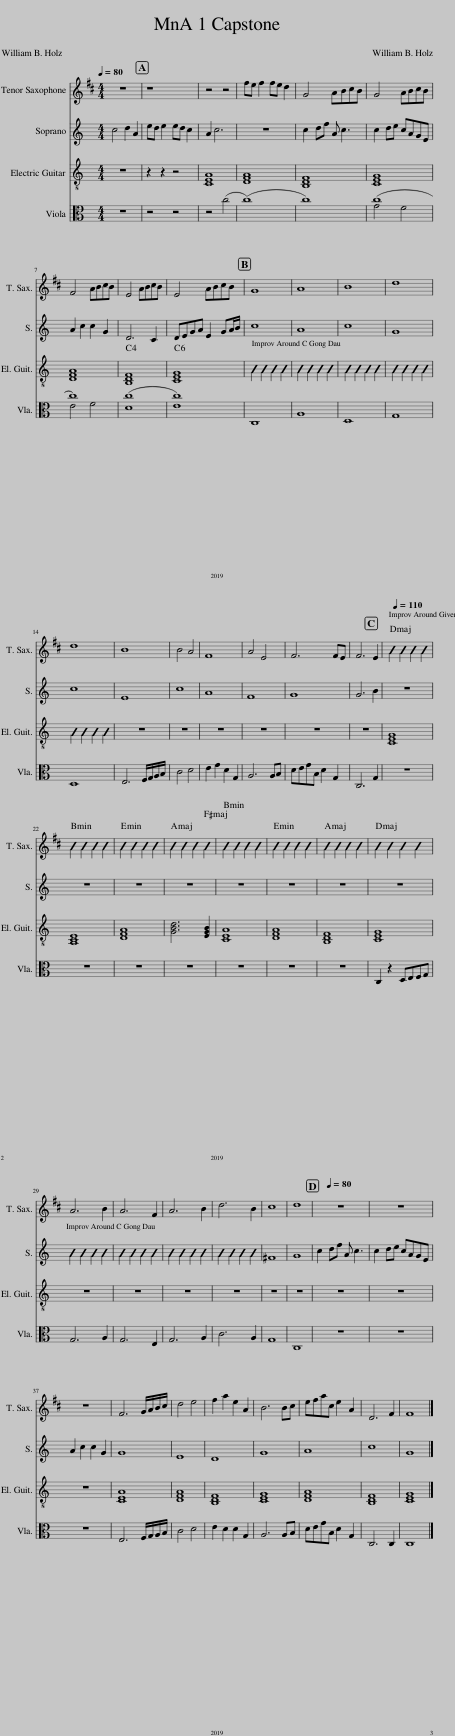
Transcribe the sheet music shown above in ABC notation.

X:1
%%score 1 2 3 ( 4 5 )
L:1/8
Q:1/4=80
M:4/4
I:linebreak $
K:C
V:1 treble transpose=-14
V:2 treble
V:3 treble-8
V:4 alto
V:5 alto
V:1
[K:D] z8 | z8 | z4 z4 | fe f2 fe d2 | G4 ABcB | %5
 G4 ABcB |$ F4 ABcB | E4 ABcB | E4 ABcB | G8 | %10
 A8 | B8 | d8 |$ d8 | B8 | %15
 B4 A4 | F8 | A4 E4 | F6 FE | F6 E2 | %20
[Q:1/4=110] c'2 c'2 c'2 c'2 |$ c'2 c'2 c'2 c'2 | c'2 c'2 c'2 c'2 | c'2 c'2 c'2 c'2 | c'2 c'2 c'2 c'2 | %25
 d'''2 c'2 c'2 c'2 | c'2 c'2 c'2 c'2 | c'2 c'2 c'2 c'2 |$ A6 B2 | A6 F2 | %30
 A6 B2 | d6 B2 | c8 | d8 |[Q:1/4=80] z8 | %35
 z8 |$ z8 | F6 G/A/B/c/ | d4 e4 | f2 a2 e2 A2 | %40
 B6 Bc | efac e2 A2 | D6 F2 | F8 |] %44
V:2
 c4 d2 A2 | ed e2 ed c2 | A2 c6 | z8 | c2 df A c3 | %5
 c2 de cAGE |$ A2 c2 c2 G2 | D6 C2 | DEGA E2 GA/B/ | c8 | %10
 A8 | c8 | G8 |$ c8 | E8 | %15
 c8 | A8 | F8 | G8 | G6 B2 | %20
 z8 |$ z8 | z8 | z8 | z8 | %25
 z8 | z8 | z8 |$ F2 F2 F2 F2 | F2 F2 F2 F2 | %30
 F2 F2 F2 F2 | F2 F2 F2 F2 | ^F8 | G8 | c2 df A c3 | %35
 c2 de cAGE |$ A2 c2 c2 G2 | G8 | E8 | D8 | %40
 G8 | A8 | c8 | G8 |] %44
V:3
 z8 | z2 z2 z4 | [CEA]8 | [DFA]8 | [B,DF]8 | %5
 [CEG]8 |$ [DFA]8 | [B,DF]8 | [CEG]8 | B2 F2 B2 B2 | %10
 B2 B2 B2 B2 | B2 B2 B2 B2 | B2 B2 B2 B2 |$ B2 B2 B2 B2 | z8 | %15
 z8 | z8 | z8 | z8 | z8 | %20
 [CEG]8 |$ [A,CE]8 | [DFA]8 | [GBd]6 [EGB]2 | [CEA]8 | %25
 [DFA]8 | [B,DF]8 | [CEG]8 |$ z8 | z8 | %30
 z8 | z8 | z8 | z8 | z8 | %35
 z8 |$ z8 | [CEA]8 | [DFA]8 | [B,DF]8 | %40
 [CEG]8 | [DFA]8 | [B,DF]8 | [CEG]8 |] %44
V:4
 z8 | z4 z4 | z4 (c4 | (c8) | c8) | %5
 (c8 |$ c8) | (c8 | [Ec]8) | C,8 | %10
 A,8 | D,8 | G,8 |$ D,8 | E,6 F,/G,/A,/B,/ | %15
 C4 D4 | E2 G2 D2 G,2 | A,6 A,B, | DEGB, D2 G,2 | C,6 G,2 | %20
 z8 |$ z8 | z8 | z8 | z8 | %25
 z8 | z8 | C,2 z2 D,E,F,G, |$ G,6 A,2 | G,6 E,2 | %30
 G,6 A,2 | C6 A,2 | G,8 | C,8 | z8 | %35
 z8 |$ z8 | E,6 F,/G,/A,/B,/ | C4 D4 | E2 D2 D2 G,2 | %40
 A,6 A,B, | DEGB, D2 G,2 | C,6 C,2 | C,8 |] %44
V:5
 x8 | x8 | x8 | x8 | x8 | %5
 G4 F4 |$ E4 F4 | D8 | x8 | x8 | %10
 x8 | x8 | x8 |$ x8 | x8 | %15
 x8 | x8 | x8 | x8 | x8 | %20
 x8 |$ x8 | x8 | x8 | x8 | %25
 x8 | x8 | x8 |$ x8 | x8 | %30
 x8 | x8 | x8 | x8 | x8 | %35
 x8 |$ x8 | x8 | x8 | x8 | %40
 x8 | x8 | x8 | x8 |] %44
